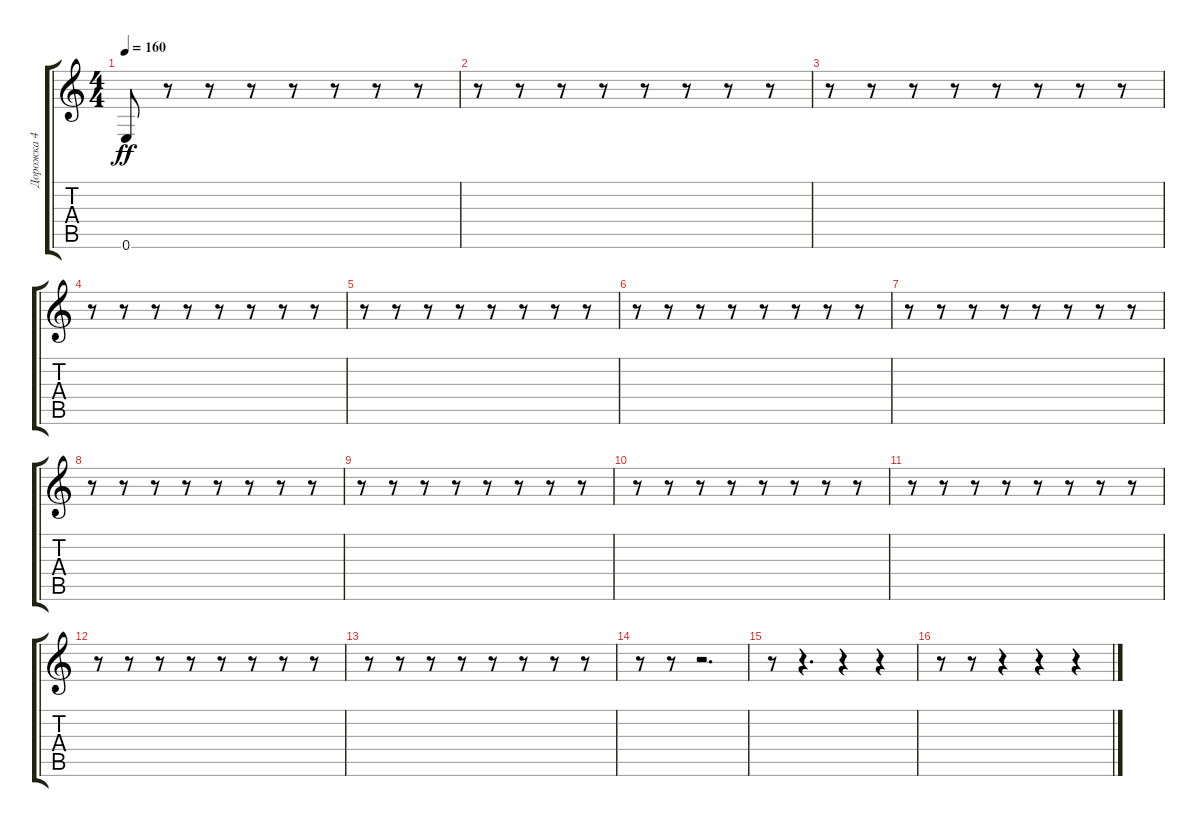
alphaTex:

\track ("Дорожка 4" "Дорожка 4") {instrument electricbasspick}
\staff {score tabs}
\tuning (E4 B3 G3 D3 A2 E2) {hide}
\ts (4 4)
\tempo 160
\clef g2
\ks c
0.6.8{dy ff} r.8 r.8 r.8 r.8 r.8 r.8 r.8 |
r.8 r.8 r.8 r.8 r.8 r.8 r.8 r.8 |
r.8 r.8 r.8 r.8 r.8 r.8 r.8 r.8 |
r.8 r.8 r.8 r.8 r.8 r.8 r.8 r.8 |
r.8 r.8 r.8 r.8 r.8 r.8 r.8 r.8 |
r.8 r.8 r.8 r.8 r.8 r.8 r.8 r.8 |
r.8 r.8 r.8 r.8 r.8 r.8 r.8 r.8 |
r.8 r.8 r.8 r.8 r.8 r.8 r.8 r.8 |
r.8 r.8 r.8 r.8 r.8 r.8 r.8 r.8 |
r.8 r.8 r.8 r.8 r.8 r.8 r.8 r.8 |
r.8 r.8 r.8 r.8 r.8 r.8 r.8 r.8 |
r.8 r.8 r.8 r.8 r.8 r.8 r.8 r.8 |
r.8 r.8 r.8 r.8 r.8 r.8 r.8 r.8 |
r.8 r.8 r.2{d} |
r.8 r.4{d} r.4 r.4 |
r.8 r.8 r.4 r.4 r.4
